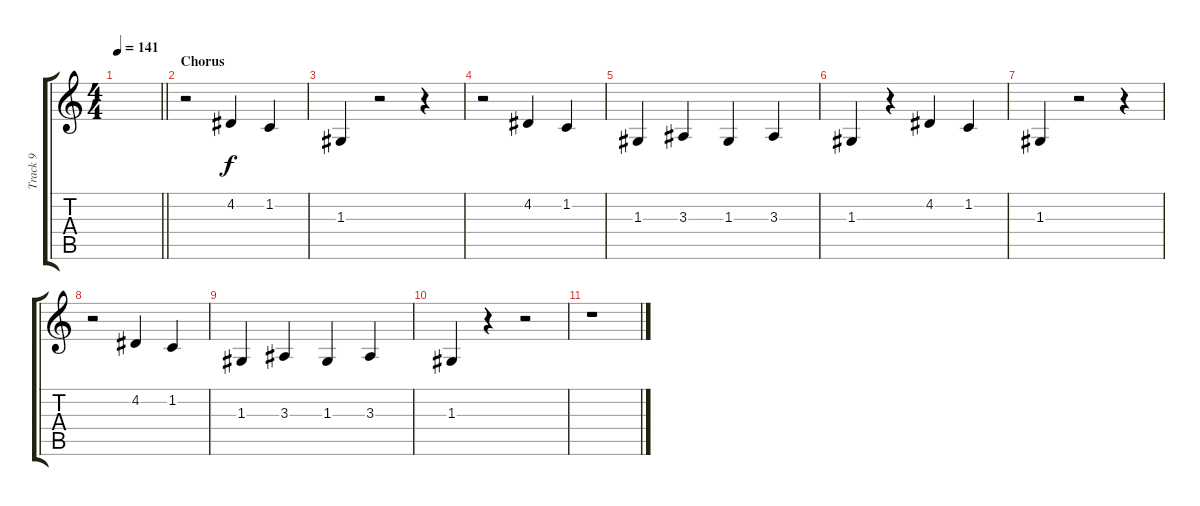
\track ("Track 9" "Track 9") {instrument pad4choir}
\staff {score tabs}
\tuning (E4 B3 G3 D3 A2 E2) {hide}
\ts (4 4)
\tempo 141
\clef g2
\barLineRight lightlight
\ks c
|
\section ("" "Chorus")
r.2 4.2.4 1.2.4 |
1.3.4 r.2 r.4 |
r.2 4.2.4 1.2.4 |
1.3.4 3.3.4 1.3.4 3.3.4 |
1.3.4 r.4 4.2.4 1.2.4 |
1.3.4 r.2 r.4 |
r.2 4.2.4 1.2.4 |
1.3.4 3.3.4 1.3.4 3.3.4 |
1.3.4 r.4 r.2 |
r.1
